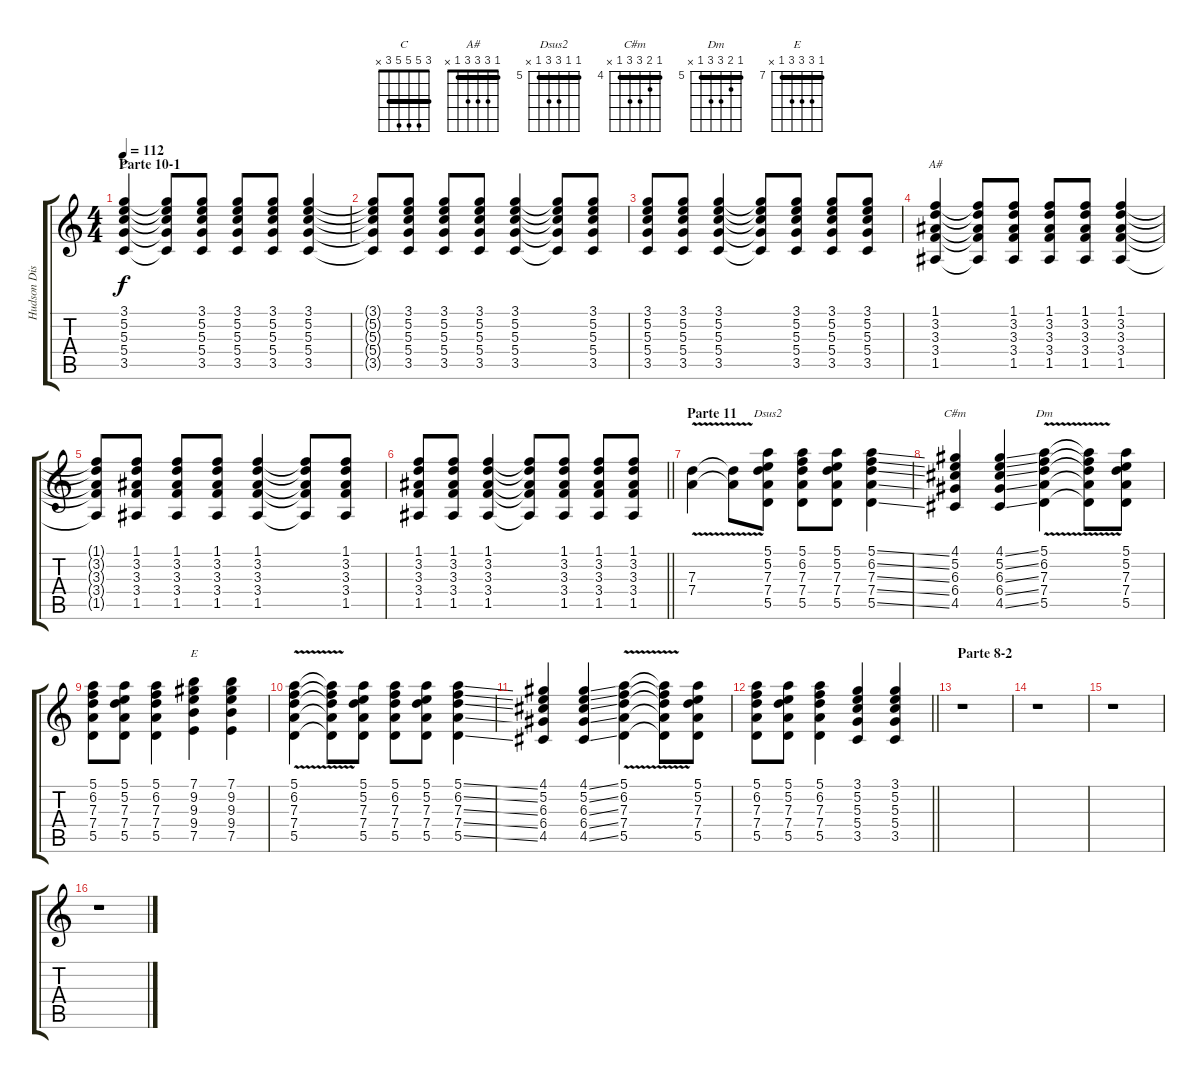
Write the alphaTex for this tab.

\track ("Hudson Disto" "Hudson Dis") {instrument distortionguitar}
\staff {score tabs}
\tuning (E4 B3 G3 D3 A2 E2) {hide}
\chord ("C" 3 5 5 5 3 x) {barre 3}
\chord ("A#" 1 3 3 3 1 x) {barre 1}
\chord ("Dsus2" 5 5 7 7 5 x) {firstfret 5 barre 5}
\chord ("C#m" 4 5 6 6 4 x) {firstfret 4 barre 4}
\chord ("Dm" 5 6 7 7 5 x) {firstfret 5 barre 5}
\chord ("E" 7 9 9 9 7 x) {firstfret 7 barre 7}
\ts (4 4)
\section ("" "Parte 10-1")
\tempo 112
\clef g2
\ks c
(3.1 5.2 5.3 5.4 3.5).4{ch "C" dy f} (3.1{t} 5.2{t} 5.3{t} 5.4{t} 3.5{t}).8 (3.1 5.2 5.3 5.4 3.5).8 (3.1 5.2 5.3 5.4 3.5).8 (3.1 5.2 5.3 5.4 3.5).8 (3.1 5.2 5.3 5.4 3.5).4 |
(3.1{t} 5.2{t} 5.3{t} 5.4{t} 3.5{t}).8 (3.1 5.2 5.3 5.4 3.5).8 (3.1 5.2 5.3 5.4 3.5).8 (3.1 5.2 5.3 5.4 3.5).8 (3.1 5.2 5.3 5.4 3.5).4 (3.1{t} 5.2{t} 5.3{t} 5.4{t} 3.5{t}).8 (3.1 5.2 5.3 5.4 3.5).8 |
(3.1 5.2 5.3 5.4 3.5).8 (3.1 5.2 5.3 5.4 3.5).8 (3.1 5.2 5.3 5.4 3.5).4 (3.1{t} 5.2{t} 5.3{t} 5.4{t} 3.5{t}).8 (3.1 5.2 5.3 5.4 3.5).8 (3.1 5.2 5.3 5.4 3.5).8 (3.1 5.2 5.3 5.4 3.5).8 |
(1.1 3.2 3.3 3.4 1.5).4{ch "A#"} (1.1{t} 3.2{t} 3.3{t} 3.4{t} 1.5{t}).8 (1.1 3.2 3.3 3.4 1.5).8 (1.1 3.2 3.3 3.4 1.5).8 (1.1 3.2 3.3 3.4 1.5).8 (1.1 3.2 3.3 3.4 1.5).4 |
(1.1{t} 3.2{t} 3.3{t} 3.4{t} 1.5{t}).8 (1.1 3.2 3.3 3.4 1.5).8 (1.1 3.2 3.3 3.4 1.5).8 (1.1 3.2 3.3 3.4 1.5).8 (1.1 3.2 3.3 3.4 1.5).4 (1.1{t} 3.2{t} 3.3{t} 3.4{t} 1.5{t}).8 (1.1 3.2 3.3 3.4 1.5).8 |
\barLineRight lightlight
(1.1 3.2 3.3 3.4 1.5).8 (1.1 3.2 3.3 3.4 1.5).8 (1.1 3.2 3.3 3.4 1.5).4 (1.1{t} 3.2{t} 3.3{t} 3.4{t} 1.5{t}).8 (1.1 3.2 3.3 3.4 1.5).8 (1.1 3.2 3.3 3.4 1.5).8 (1.1 3.2 3.3 3.4 1.5).8 |
\section ("" "Parte 11")
(7.3{v} 7.4{v}).4 (7.3{t} 7.4{t}).8 (5.1 5.2 7.3 7.4 5.5).8{ch "Dsus2"} (5.1 6.2 7.3 7.4 5.5).8 (5.1 5.2 7.3 7.4 5.5).8 (5.1{ss} 6.2{ss} 7.3{ss} 7.4{ss} 5.5{ss}).4 |
(4.1 5.2 6.3 6.4 4.5).4{ch "C#m"} (4.1{ss} 5.2{ss} 6.3{ss} 6.4{ss} 4.5{ss}).4 (5.1{v} 6.2{v} 7.3{v} 7.4{v} 5.5{v}).4{ch "Dm"} (5.1{t} 6.2{t} 7.3{t} 7.4{t} 5.5{t}).8 (5.1 5.2 7.3 7.4 5.5).8 |
(5.1 6.2 7.3 7.4 5.5).8 (5.1 5.2 7.3 7.4 5.5).8 (5.1 6.2 7.3 7.4 5.5).4 (7.1 9.2 9.3 9.4 7.5).4{ch "E"} (7.1 9.2 9.3 9.4 7.5).4 |
(5.1{v} 6.2{v} 7.3{v} 7.4{v} 5.5{v}).4 (5.1{t} 6.2{t} 7.3{t} 7.4{t} 5.5{t}).8 (5.1 5.2 7.3 7.4 5.5).8 (5.1 6.2 7.3 7.4 5.5).8 (5.1 5.2 7.3 7.4 5.5).8 (5.1{ss} 6.2{ss} 7.3{ss} 7.4{ss} 5.5{ss}).4 |
(4.1 5.2 6.3 6.4 4.5).4 (4.1{ss} 5.2{ss} 6.3{ss} 6.4{ss} 4.5{ss}).4 (5.1{v} 6.2{v} 7.3{v} 7.4{v} 5.5{v}).4 (5.1{t} 6.2{t} 7.3{t} 7.4{t} 5.5{t}).8 (5.1 5.2 7.3 7.4 5.5).8 |
\barLineRight lightlight
(5.1 6.2 7.3 7.4 5.5).8 (5.1 5.2 7.3 7.4 5.5).8 (5.1 6.2 7.3 7.4 5.5).4 (3.1 5.2 5.3 5.4 3.5).4 (3.1 5.2 5.3 5.4 3.5).4 |
\section ("" "Parte 8-2")
r.1 |
r.1 |
r.1 |
r.1
